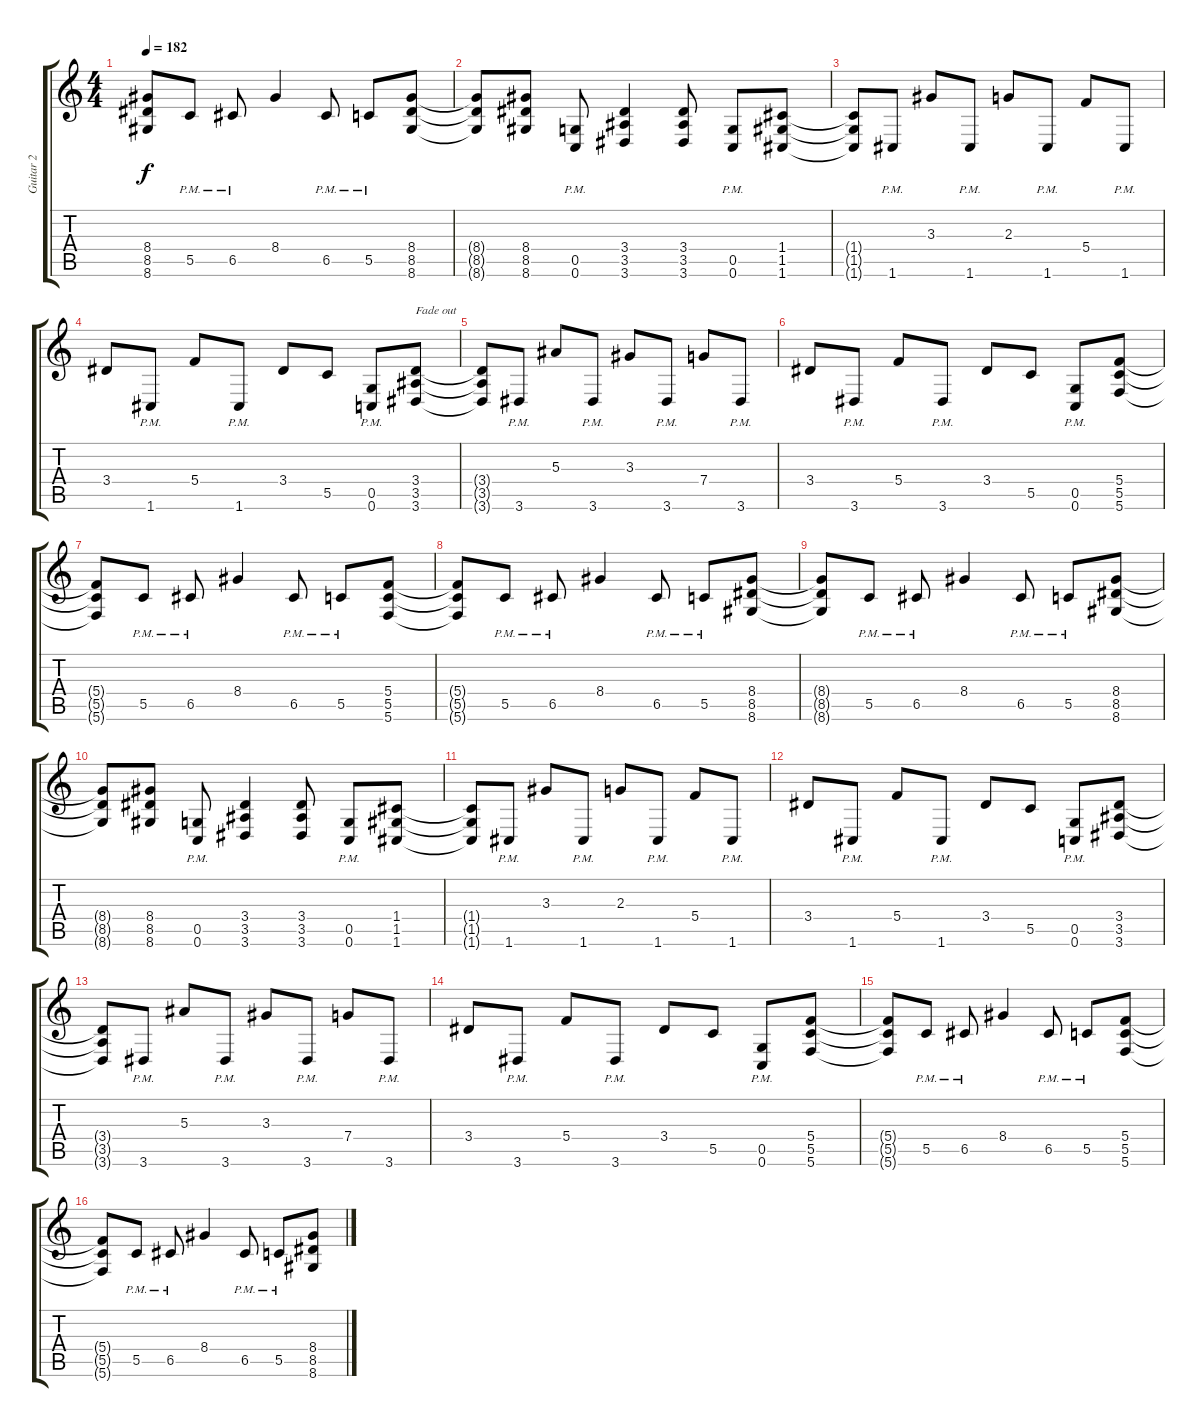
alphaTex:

\track ("Guitar 2" "Guitar 2") {instrument distortionguitar}
\staff {score tabs}
\tuning (D4 A3 F3 C3 G2 C2) {hide}
\ts (4 4)
\tempo 182
\clef g2
\ks c
(8.4{t} 8.5{t} 8.6{t}).8{dy f} 5.5{pm}.8 6.5{pm}.8 8.4.4 6.5{pm}.8 5.5{pm}.8 (8.4 8.5 8.6).8 |
(8.4{t} 8.5{t} 8.6{t}).8 (8.4 8.5 8.6).8 (0.5{pm} 0.6{pm}).8 (3.4 3.5 3.6).4 (3.4 3.5 3.6).8 (0.5{pm} 0.6{pm}).8 (1.4 1.5 1.6).8 |
(1.4{t} 1.5{t} 1.6{t}).8 1.6{pm}.8 3.3.8 1.6{pm}.8 2.3.8 1.6{pm}.8 5.4.8 1.6{pm}.8 |
3.4.8 1.6{pm}.8 5.4.8 1.6{pm}.8 3.4.8 5.5.8 (0.5{pm} 0.6{pm}).8 (3.4 3.5 3.6).8{txt "Fade out" volume 12} |
(3.4{t} 3.5{t} 3.6{t}).8 3.6{pm}.8 5.3.8 3.6{pm}.8 3.3.8 3.6{pm}.8 7.4.8 3.6{pm}.8 |
3.4.8 3.6{pm}.8 5.4.8 3.6{pm}.8 3.4.8 5.5.8 (0.5{pm} 0.6{pm}).8 (5.4 5.5 5.6).8 |
(5.4{t} 5.5{t} 5.6{t}).8 5.5{pm}.8 6.5{pm}.8 8.4.4 6.5{pm}.8 5.5{pm}.8 (5.4 5.5 5.6).8 |
(5.4{t} 5.5{t} 5.6{t}).8 5.5{pm}.8 6.5{pm}.8 8.4.4 6.5{pm}.8 5.5{pm}.8 (8.4 8.5 8.6).8{volume 8} |
(8.4{t} 8.5{t} 8.6{t}).8 5.5{pm}.8 6.5{pm}.8 8.4.4 6.5{pm}.8 5.5{pm}.8 (8.4 8.5 8.6).8 |
(8.4{t} 8.5{t} 8.6{t}).8 (8.4 8.5 8.6).8 (0.5{pm} 0.6{pm}).8 (3.4 3.5 3.6).4 (3.4 3.5 3.6).8 (0.5{pm} 0.6{pm}).8 (1.4 1.5 1.6).8 |
(1.4{t} 1.5{t} 1.6{t}).8 1.6{pm}.8 3.3.8 1.6{pm}.8 2.3.8 1.6{pm}.8 5.4.8 1.6{pm}.8 |
3.4.8 1.6{pm}.8 5.4.8 1.6{pm}.8 3.4.8 5.5.8 (0.5{pm} 0.6{pm}).8 (3.4 3.5 3.6).8{volume 4} |
(3.4{t} 3.5{t} 3.6{t}).8 3.6{pm}.8 5.3.8 3.6{pm}.8 3.3.8 3.6{pm}.8 7.4.8 3.6{pm}.8 |
3.4.8 3.6{pm}.8 5.4.8 3.6{pm}.8 3.4.8 5.5.8 (0.5{pm} 0.6{pm}).8 (5.4 5.5 5.6).8 |
(5.4{t} 5.5{t} 5.6{t}).8 5.5{pm}.8 6.5{pm}.8 8.4.4 6.5{pm}.8 5.5{pm}.8 (5.4 5.5 5.6).8 |
(5.4{t} 5.5{t} 5.6{t}).8 5.5{pm}.8 6.5{pm}.8 8.4.4 6.5{pm}.8 5.5{pm}.8 (8.4 8.5 8.6).8{volume 0}
